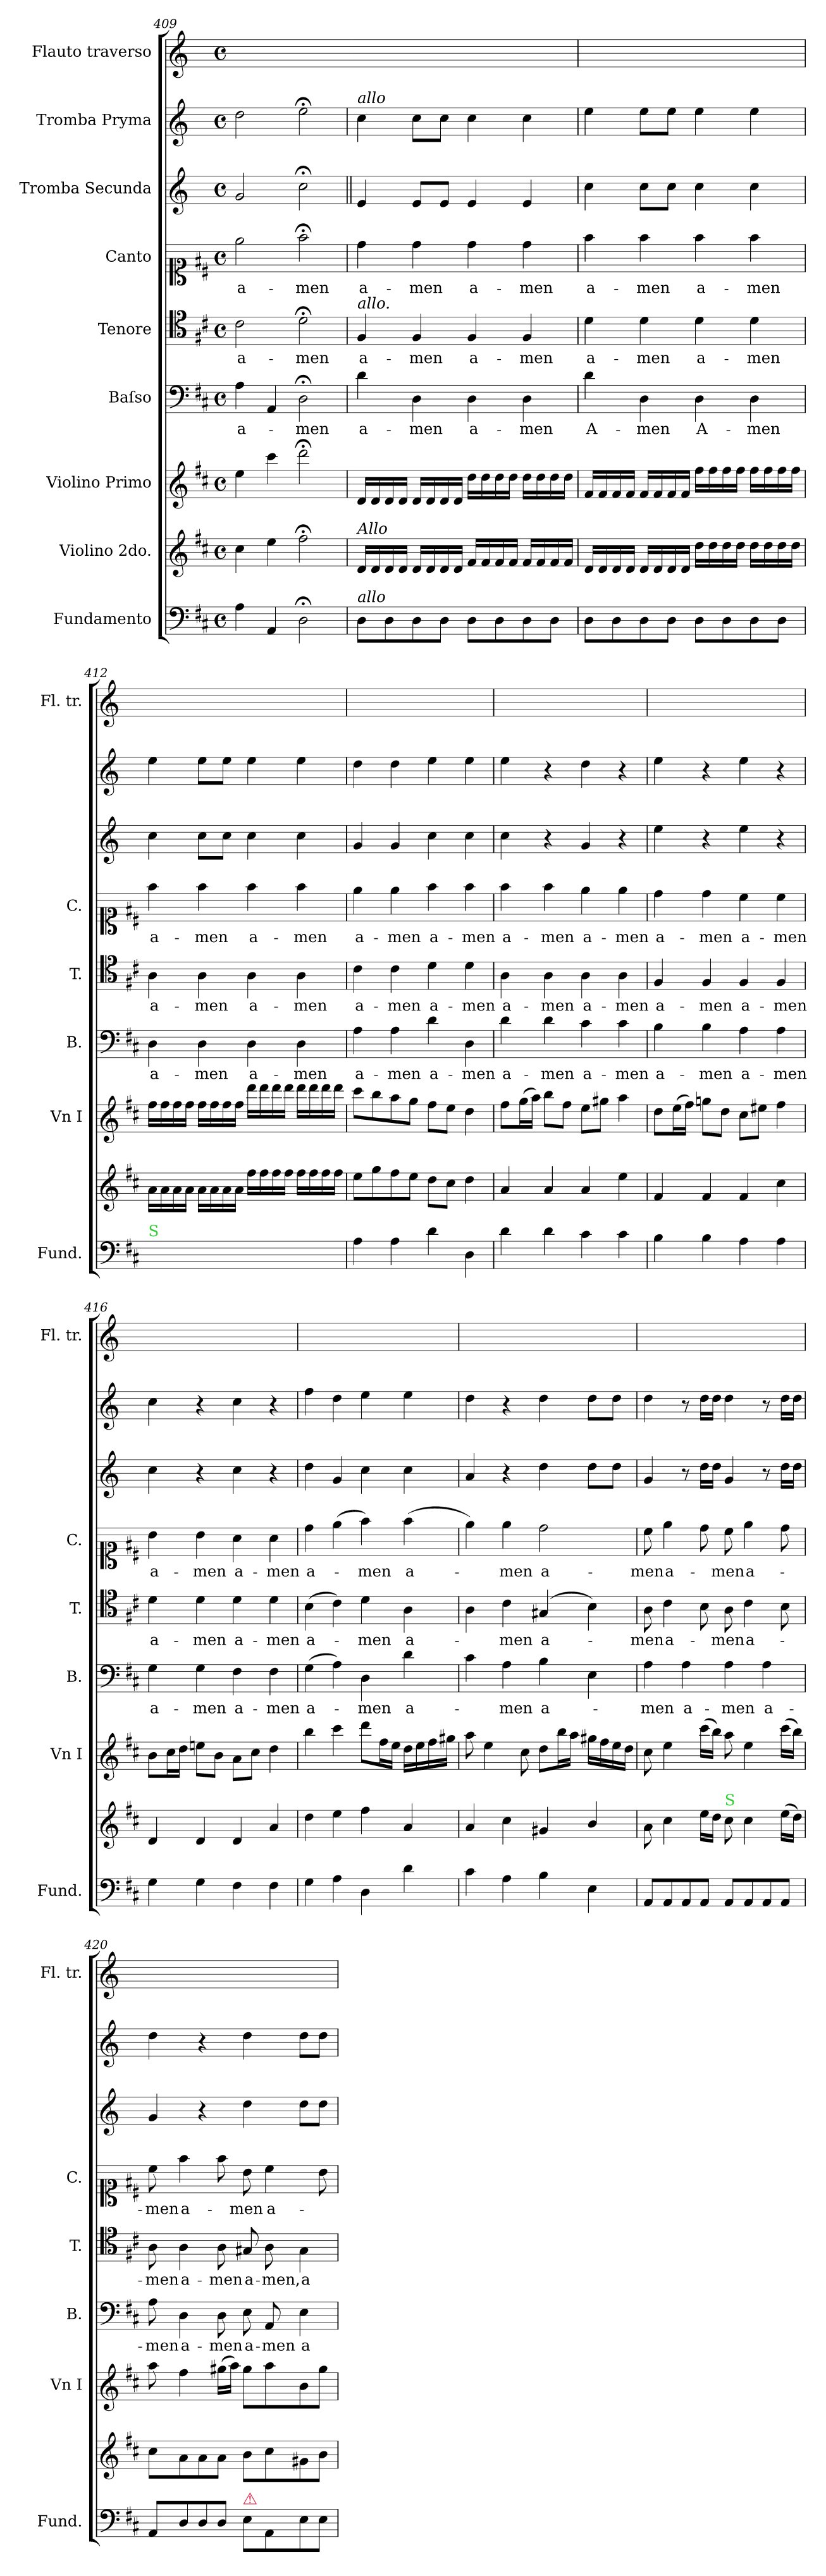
**kern	**kern	**kern	**kern	**text	**kern	**text	**kern	**text	**kern	**kern	**kern
*part9	*part8	*part7	*part6	*part6	*part5	*part5	*part4	*part4	*part3	*part2	*part1
*staff9	*staff8	*staff7	*staff6	*staff6	*staff5	*staff5	*staff4	*staff4	*staff3	*staff2	*staff1
*I"Fundamento	*I"Violino 2do.	*I"Violino Primo	*I"Baſso	*	*I"Tenore	*	*I"Canto	*	*I"Tromba Secunda	*I"Tromba Pryma	*I"Flauto traverso
*I'Fund.	*	*I'Vn I	*I'B.	*	*I'T.	*	*I'C.	*	*	*	*I'Fl. tr.
*clefF4	*clefG2	*clefG2	*clefF4	*	*clefC4	*	*clefC1	*	*clefG2	*clefG2	*clefG2
*	*	*	*	*	*	*	*	*	*ITrd-1c-2	*ITrd-1c-2	*
*k[f#c#]	*k[f#c#]	*k[f#c#]	*k[f#c#]	*	*k[f#c#]	*	*k[f#c#]	*	*k[f#c#]	*k[f#c#]	*k[]
*M4/4	*M4/4	*M4/4	*M4/4	*	*M4/4	*	*M4/4	*	*M4/4	*M4/4	*M4/4
*met(c)	*met(c)	*met(c)	*met(c)	*	*met(c)	*	*met(c)	*	*met(c)	*met(c)	*met(c)
=409	=409	=409	=409	=409	=409	=409	=409	=409	=409	=409	=409
4A\	4cc#\	4ee\	4A\	a-	2c#\	a-	2ee\	a-	2a/	2ee\	1ryy
4AA/	4ee\	4ccc#\	4AA/	.	.	.	.	.	.	.	.
2D;<\	2ff#;<\	2ddd;<\	2D;<\	-men	2d;<\	-men	2ff#;<\	-men	2dd;<\	2ff#;<\	.
=410	=410	=410	=410	=410	=410	=410	=410	=410	=410||	=410	=410
!	!	!	!	!	!	!	!	!	!	!LO:TX:a:i:t=allo	!
!	!	!	!	!	!LO:TX:a:i:t=allo.	!	!	!	!	!	!
!	!LO:TX:a:i:t=Allo	!	!	!	!	!	!	!	!	!	!
!LO:TX:a:i:t=allo	!	!	!	!	!	!	!	!	!	!	!
8D\L	16d/LL	16d/LL	4d\	a-	4F#/	a-	4dd\	a-	4f#/	4dd\	1ryy
.	16d/	16d/	.	.	.	.	.	.	.	.	.
8D\	16d/	16d/	.	.	.	.	.	.	.	.	.
.	16d/JJ	16d/JJ	.	.	.	.	.	.	.	.	.
8D\	16d/LL	16d/LL	4D\	-men	4F#/	-men	4dd\	-men	8f#/L	8dd\L	.
.	16d/	16d/	.	.	.	.	.	.	.	.	.
8D\J	16d/	16d/	.	.	.	.	.	.	8f#/J	8dd\J	.
.	16d/JJ	16d/JJ	.	.	.	.	.	.	.	.	.
!	!	!	!	!LO:LY:i	!	!	!	!	!	!	!
8D\L	16f#/LL	16dd\LL	4D\	a-	4F#/	a-	4dd\	a-	4f#/	4dd\	.
.	16f#/	16dd\	.	.	.	.	.	.	.	.	.
8D\	16f#/	16dd\	.	.	.	.	.	.	.	.	.
.	16f#/JJ	16dd\JJ	.	.	.	.	.	.	.	.	.
!	!	!	!	!LO:LY:i	!	!	!	!	!	!	!
8D\	16f#/LL	16dd\LL	4D\	-men	4F#/	-men	4dd\	-men	4f#/	4dd\	.
.	16f#/	16dd\	.	.	.	.	.	.	.	.	.
8D\J	16f#/	16dd\	.	.	.	.	.	.	.	.	.
.	16f#/JJ	16dd\JJ	.	.	.	.	.	.	.	.	.
=411	=411	=411	=411	=411	=411	=411	=411	=411	=411	=411	=411
8D\L	16d/LL	16f#/LL	4d\	A-	4d\	a-	4ff#\	a-	4dd\	4ff#\	1ryy
.	16d/	16f#/	.	.	.	.	.	.	.	.	.
8D\	16d/	16f#/	.	.	.	.	.	.	.	.	.
.	16d/JJ	16f#/JJ	.	.	.	.	.	.	.	.	.
8D\	16d/LL	16f#/LL	4D\	-men	4d\	-men	4ff#\	-men	8dd\L	8ff#\L	.
.	16d/	16f#/	.	.	.	.	.	.	.	.	.
8D\J	16d/	16f#/	.	.	.	.	.	.	8dd\J	8ff#\J	.
.	16d/JJ	16f#/JJ	.	.	.	.	.	.	.	.	.
!	!	!	!	!LO:LY:i	!	!	!	!	!	!	!
8D\L	16dd\LL	16ff#\LL	4D\	A-	4d\	a-	4ff#\	a-	4dd\	4ff#\	.
.	16dd\	16ff#\	.	.	.	.	.	.	.	.	.
8D\	16dd\	16ff#\	.	.	.	.	.	.	.	.	.
.	16dd\JJ	16ff#\JJ	.	.	.	.	.	.	.	.	.
!	!	!	!	!LO:LY:i	!	!	!	!	!	!	!
8D\	16dd\LL	16ff#\LL	4D\	-men	4d\	-men	4ff#\	-men	4dd\	4ff#\	.
.	16dd\	16ff#\	.	.	.	.	.	.	.	.	.
8D\J	16dd\	16ff#\	.	.	.	.	.	.	.	.	.
.	16dd\JJ	16ff#\JJ	.	.	.	.	.	.	.	.	.
=412	=412	=412	=412	=412	=412	=412	=412	=412	=412	=412	=412
!LO:TX:a:color=limegreen:t=S	!	!	!	!	!	!	!	!	!	!	!
8D\Lyy	16a\LL	16ff#\LL	4D\	a-	4A\	a-	4ff#\	a-	4dd\	4ff#\	1ryy
.	16a\	16ff#\	.	.	.	.	.	.	.	.	.
8D\yy	16a\	16ff#\	.	.	.	.	.	.	.	.	.
.	16a\JJ	16ff#\JJ	.	.	.	.	.	.	.	.	.
8D\yy	16a\LL	16ff#\LL	4D\	-men	4A\	-men	4ff#\	-men	8dd\L	8ff#\L	.
.	16a\	16ff#\	.	.	.	.	.	.	.	.	.
8D\Jyy	16a\	16ff#\	.	.	.	.	.	.	8dd\J	8ff#\J	.
.	16a\JJ	16ff#\JJ	.	.	.	.	.	.	.	.	.
!	!	!	!	!LO:LY:i	!	!	!	!	!	!	!
8D\Lyy	16ff#\LL	16ddd\LL	4D\	a-	4A\	a-	4ff#\	a-	4dd\	4ff#\	.
.	16ff#\	16ddd\	.	.	.	.	.	.	.	.	.
8D\yy	16ff#\	16ddd\	.	.	.	.	.	.	.	.	.
.	16ff#\JJ	16ddd\JJ	.	.	.	.	.	.	.	.	.
!	!	!	!	!LO:LY:i	!	!	!	!	!	!	!
8D\yy	16ff#\LL	16ddd\LL	4D\	-men	4A\	-men	4ff#\	-men	4dd\	4ff#\	.
.	16ff#\	16ddd\	.	.	.	.	.	.	.	.	.
8D\Jyy	16ff#\	16ddd\	.	.	.	.	.	.	.	.	.
.	16ff#\JJ	16ddd\JJ	.	.	.	.	.	.	.	.	.
=413	=413	=413	=413	=413	=413	=413	=413	=413	=413	=413	=413
4A\	8ee\L	8ccc#\L	4A\	a-	4c#\	a-	4ee\	a-	4a/	4ee\	1ryy
.	8gg\	8bb\	.	.	.	.	.	.	.	.	.
4A\	8ff#\	8aa\	4A\	-men	4c#\	-men	4ee\	-men	4a/	4ee\	.
.	8ee\J	8gg\J	.	.	.	.	.	.	.	.	.
4d\	8dd\L	8ff#\L	4d\	a-	4d\	a-	4ff#\	a-	4dd\	4ff#\	.
.	8cc#\J	8ee\J	.	.	.	.	.	.	.	.	.
4D\	4dd\	4dd\	4D\	-men	4d\	-men	4ff#\	-men	4dd\	4ff#\	.
=414	=414	=414	=414	=414	=414	=414	=414	=414	=414	=414	=414
4d\	4a/	8ff#\L	4d\	a-	4A\	a-	4ff#\	a-	4dd\	4ff#\	1ryy
.	.	(16gg\L	.	.	.	.	.	.	.	.	.
.	.	16aa\JJ)	.	.	.	.	.	.	.	.	.
4d\	4a/	8bb\L	4d\	-men	4A\	-men	4ff#\	-men	4r	4r	.
.	.	8ff#\J	.	.	.	.	.	.	.	.	.
!	!	!	!	!LO:LY:i	!	!	!	!	!	!	!
4c#\	4a/	8ee\L	4c#\	a-	4A\	a-	4ee\	a-	4a/	4ee\	.
.	.	8gg#X\J	.	.	.	.	.	.	.	.	.
!	!	!	!	!LO:LY:i	!	!	!	!	!	!	!
4c#\	4ee\	4aa\	4c#\	-men	4A\	-men	4ee\	-men	4r	4r	.
=415	=415	=415	=415	=415	=415	=415	=415	=415	=415	=415	=415
!	!	!	!	!LO:LY:i	!	!	!	!	!	!	!
4B\	4f#/	8dd\L	4B\	a-	4F#/	a-	4dd\	a-	4ff#\	4ff#\	1ryy
.	.	(16ee\L	.	.	.	.	.	.	.	.	.
.	.	16ff#\JJ)	.	.	.	.	.	.	.	.	.
!	!	!	!	!LO:LY:i	!	!	!	!	!	!	!
4B\	4f#/	8ggn\L	4B\	-men	4F#/	-men	4dd\	-men	4r	4r	.
.	.	8dd\J	.	.	.	.	.	.	.	.	.
!	!	!	!	!LO:LY:i	!	!	!	!	!	!	!
4A\	4f#/	8cc#\L	4A\	a-	4F#/	a-	4cc#\	a-	4ff#\	4ff#\	.
.	.	8ee#X\J	.	.	.	.	.	.	.	.	.
!	!	!	!	!LO:LY:i	!	!	!	!	!	!	!
4A\	4cc#\	4ff#\	4A\	-men	4F#/	-men	4cc#\	-men	4r	4r	.
=416	=416	=416	=416	=416	=416	=416	=416	=416	=416	=416	=416
!	!	!	!	!LO:LY:i	!	!	!	!	!	!	!
4G\	4d/	8b\L	4G\	a-	4d\	a-	4b\	a-	4dd\	4dd\	1ryy
.	.	16cc#\L	.	.	.	.	.	.	.	.	.
.	.	16dd\JJ	.	.	.	.	.	.	.	.	.
!	!	!	!	!LO:LY:i	!	!	!	!	!	!	!
4G\	4d/	8een\L	4G\	-men	4d\	-men	4b\	-men	4r	4r	.
.	.	8b\J	.	.	.	.	.	.	.	.	.
!	!	!	!	!LO:LY:i	!	!	!	!	!	!	!
4F#\	4d/	8a\L	4F#\	a-	4d\	a-	4a\	a-	4dd\	4dd\	.
.	.	8cc#\J	.	.	.	.	.	.	.	.	.
!	!	!	!	!LO:LY:i	!	!	!	!	!	!	!
4F#\	4a/	4dd\	4F#\	-men	4d\	-men	4a\	-men	4r	4r	.
=417	=417	=417	=417	=417	=417	=417	=417	=417	=417	=417	=417
4G\	4dd\	4bb\	(4G\	a-	(4B\	a-	4dd\	a-	4ee\	4gg\	1ryy
4A\	4ee\	4ccc#\	4A\)	.	4c#\)	.	(4ee\	.	4a/	4ee\	.
4D\	4ff#\	8ddd\L	4D\	-men	4d\	-men	4ff#\)	-men	4dd\	4ff#\	.
.	.	16ff#\L	.	.	.	.	.	.	.	.	.
.	.	16ee\JJ	.	.	.	.	.	.	.	.	.
4d\	4a/	16dd\LL	4d\	a-	4A\	a-	(4ff#\	a-	4dd\	4ff#\	.
.	.	16ee\	.	.	.	.	.	.	.	.	.
.	.	16ff#\	.	.	.	.	.	.	.	.	.
.	.	16gg#X\JJ	.	.	.	.	.	.	.	.	.
=418	=418	=418	=418	=418	=418	=418	=418	=418	=418	=418	=418
4c#\	4a/	8aa\	4c#\	.	4A\	.	4ee\)	.	4b/	4ee\	1ryy
.	.	4ee\	.	.	.	.	.	.	.	.	.
4A\	4cc#\	.	4A\	-men	4c#\	-men	4ee\	-men	4r	4r	.
.	.	8cc#\	.	.	.	.	.	.	.	.	.
4B\	4g#X/	8dd\L	4B\	a-	(4G#X/	a-	2dd\	a-	4ee\	4ee\	.
.	.	16bb\L	.	.	.	.	.	.	.	.	.
.	.	16aa\JJ	.	.	.	.	.	.	.	.	.
4E\	4b/	16gg#X\LL	4E\	.	4B\)	.	.	.	8ee\L	8ee\L	.
.	.	16ff#\	.	.	.	.	.	.	.	.	.
.	.	16ee\	.	.	.	.	.	.	8ee\J	8ee\J	.
.	.	16dd\JJ	.	.	.	.	.	.	.	.	.
=419	=419	=419	=419	=419	=419	=419	=419	=419	=419	=419	=419
8AA/L	8a\	8cc#\	4A\	-men	8A\	-men	8cc#\	-men	4a/	4ee\	1ryy
8AA/	4cc#\	4ee\	.	.	4c#\	a-	4ee\	a-	.	.	.
8AA/	.	.	4A\	a-	.	.	.	.	8r	8r	.
8AA/J	16ee\LL	(16ccc#\LL	.	.	8B\	.	8dd\	.	16ee\LL	16ee\LL	.
.	16dd\JJ	16bb\JJ)	.	.	.	.	.	.	16ee\JJ	16ee\JJ	.
!	!LO:TX:a:color=limegreen:t=S	!	!	!	!	!	!	!	!	!	!
8AA/L	8cc#\	8aa\	4A\	-men	8A\	-men	8cc#\	-men	4a/	4ee\	.
8AA/	4cc#\	4ee\	.	.	4c#\	a-	4ee\	a-	.	.	.
8AA/	.	.	4A\	a-	.	.	.	.	8r	8r	.
8AA/J	(16ee\LL	(16ccc#\LL	.	.	8B\	.	8dd\	.	16ee\LL	16ee\LL	.
.	16dd\JJ)	16bb\JJ)	.	.	.	.	.	.	16ee\JJ	16ee\JJ	.
=420	=420	=420	=420	=420	=420	=420	=420	=420	=420	=420	=420
8AA/L	8cc#\L	8aa\	8A\	-men	8A\	-men	8cc#\	-men	4a/	4ee\	1ryy
8D/	8a\	4ff#\	4D\	a-	4A\	a-	4ff#\	a-	.	.	.
8D/	8a\	.	.	.	.	.	.	.	4r	4r	.
8D/J	8a\J	(16gg#X\LL	8D\	-men	8A\	-men	8ff#\	.	.	.	.
.	.	16aa\JJ)	.	.	.	.	.	.	.	.	.
!LO:TX:a:color=crimson:t=⚠	!	!	!	!	!	!	!	!	!	!	!
8E\L	8b\L	8gg#\L	8E\	a-	8G#X/	a-	8b\	-men	4ee\	4ee\	.
8AA/	8cc#\	8aa\	8AA/	-men	8A\	-men,	4cc#\	a-	.	.	.
8E\	8g#X\	8b\	4E\	a-	4G#\	a-	.	.	8ee\L	8ee\L	.
8E\J	8b\J	8gg#\J	.	.	.	.	8b\	.	8ee\J	8ee\J	.
=	=	=	=	=	=	=	=	=	=	=	=
*-	*-	*-	*-	*-	*-	*-	*-	*-	*-	*-	*-
